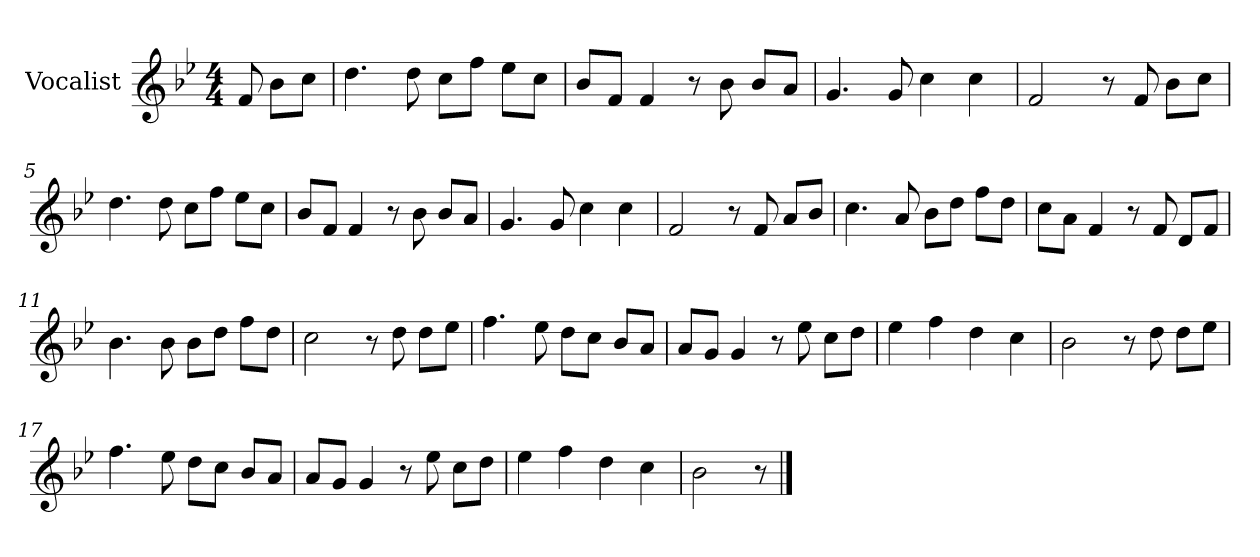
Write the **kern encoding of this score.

**kern
*part1
*staff1
*I"Vocalist
*k[b-e-]
*B-:
*M4/4
=
8f
8b-L
8ccJ
=1
4.dd
8dd
8ccL
8ffJ
8ee-L
8ccJ
=2
8b-L
8fJ
4f
8r
8b-
8b-L
8aJ
=3
4.g
8g
4cc
4cc
=4
2f
8r
8f
8b-L
8ccJ
=5
4.dd
8dd
8ccL
8ffJ
8ee-L
8ccJ
=6
8b-L
8fJ
4f
8r
8b-
8b-L
8aJ
=7
4.g
8g
4cc
4cc
=8
2f
8r
8f
8aL
8b-J
=9
4.cc
8a
8b-L
8ddJ
8ffL
8ddJ
=10
8ccL
8aJ
4f
8r
8f
8dL
8fJ
=11
4.b-
8b-
8b-L
8ddJ
8ffL
8ddJ
=12
2cc
8r
8dd
8ddL
8ee-J
=13
4.ff
8ee-
8ddL
8ccJ
8b-L
8aJ
=14
8aL
8gJ
4g
8r
8ee-
8ccL
8ddJ
=15
4ee-
4ff
4dd
4cc
=16
2b-
8r
8dd
8ddL
8ee-J
=17
4.ff
8ee-
8ddL
8ccJ
8b-L
8aJ
=18
8aL
8gJ
4g
8r
8ee-
8ccL
8ddJ
=19
4ee-
4ff
4dd
4cc
=20
2b-
8r
==
*-
